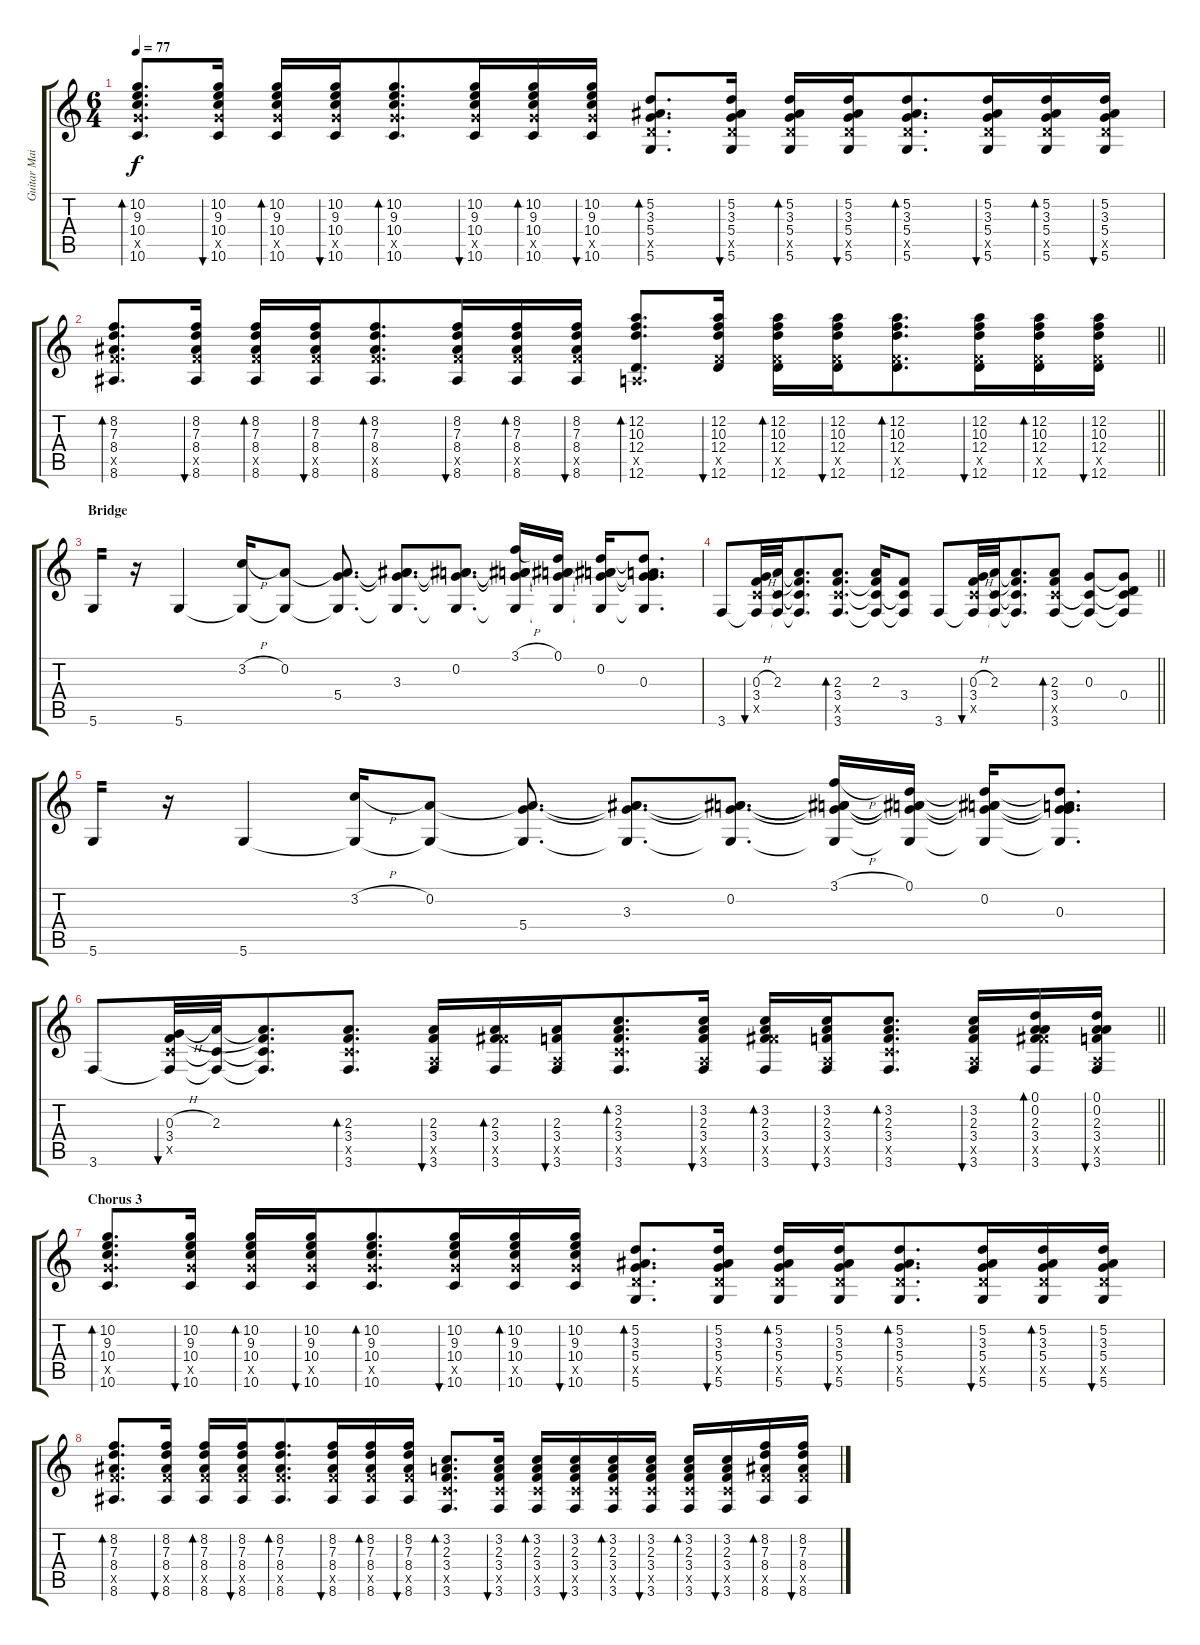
\track ("Guitar Main" "Guitar Mai") {instrument electricguitarclean}
\staff {score tabs}
\tuning (D4 A3 G3 D3 A2 D2) {hide}
\ts (6 4)
\tempo 77
\clef g2
\ks c
(10.2 9.3 10.4 10.5{x} 10.6).8{d bd 60 dy f beam merge} (10.2 9.3 10.4 10.5{x} 10.6).16{bu 60} (10.2 9.3 10.4 10.5{x} 10.6).16{bd 60 beam merge} (10.2 9.3 10.4 10.5{x} 10.6).16{bu 60} (10.2 9.3 10.4 10.5{x} 10.6).8{d bd 60 beam merge} (10.2 9.3 10.4 10.5{x} 10.6).16{bu 60} (10.2 9.3 10.4 10.5{x} 10.6).16{bd 60 beam merge} (10.2 9.3 10.4 10.5{x} 10.6).16{bu 60} (5.2 3.3 5.4 5.5{x} 5.6).8{d bd 60 beam merge} (5.2 3.3 5.4 5.5{x} 5.6).16{bu 60} (5.2 3.3 5.4 5.5{x} 5.6).16{bd 60 beam merge} (5.2 3.3 5.4 5.5{x} 5.6).16{bu 60} (5.2 3.3 5.4 5.5{x} 5.6).8{d bd 60 beam merge} (5.2 3.3 5.4 5.5{x} 5.6).16{bu 60} (5.2 3.3 5.4 5.5{x} 5.6).16{bd 60 beam merge} (5.2 3.3 5.4 5.5{x} 5.6).16{bu 60} |
\barLineRight lightlight
(8.2 7.3 8.4 8.5{x} 8.6).8{d bd 60 beam merge} (8.2 7.3 8.4 8.5{x} 8.6).16{bu 60} (8.2 7.3 8.4 8.5{x} 8.6).16{bd 60 beam merge} (8.2 7.3 8.4 8.5{x} 8.6).16{bu 60} (8.2 7.3 8.4 8.5{x} 8.6).8{d bd 60 beam merge} (8.2 7.3 8.4 8.5{x} 8.6).16{bu 60} (8.2 7.3 8.4 8.5{x} 8.6).16{bd 60 beam merge} (8.2 7.3 8.4 8.5{x} 8.6).16{bu 60} (12.2 10.3 12.4 0.5{x} 12.6).8{d bd 60 beam merge} (12.2 10.3 12.4 8.5{x} 12.6).16{bu 60} (12.2 10.3 12.4 8.5{x} 12.6).16{bd 60 beam merge} (12.2 10.3 12.4 8.5{x} 12.6).16{bu 60} (12.2 10.3 12.4 8.5{x} 12.6).8{d bd 60 beam merge} (12.2 10.3 12.4 8.5{x} 12.6).16{bu 60} (12.2 10.3 12.4 8.5{x} 12.6).16{bd 60 beam merge} (12.2 10.3 12.4 8.5{x} 12.6).16{bu 60} |
\section ("" "Bridge")
5.6.16{beam merge} r.16{beam merge} 5.6.4 (3.2{h} 5.6{t}).16 (0.2 5.6{t}).8 (0.2{t} 5.4 5.6{t}).8{d} (0.2{t} 3.3 5.4{t} 5.6{t}).8{d} (0.2 3.3{t} 5.4{t} 5.6{t}).8{d} (3.1{h} 0.2{t} 3.3{t} 5.4{t} 5.6{t}).16 (0.1 0.2{t} 3.3{t} 5.4{t} 5.6{t}).16 (0.1{t} 0.2 3.3{t} 5.4{t} 5.6{t}).16 (0.1{t} 0.2{t} 0.3 5.4{t} 5.6{t}).8{d} |
\barLineRight lightlight
3.6.8 (0.3{h} 3.4 3.5{x} 3.6{t}).32{bu 60} (2.3 3.5{t} 3.6{t}).32 (2.3{t} 3.4{t} 3.5{t} 3.6{t}).8{d beam merge} (2.3 3.4 3.5{x} 3.6).8{d bd 60} (2.3 3.4{t} 3.5{t} 3.6{t}).16 (3.4 3.5{t} 3.6{t}).8 3.6.8 (0.3{h} 3.4 3.5{x} 3.6{t}).32{bu 60} (2.3 3.5{t} 3.6{t}).32 (2.3{t} 3.4{t} 3.5{t} 3.6{t}).8{d beam merge} (2.3 3.4 3.5{x} 3.6).8{bd 60} (0.3 3.5{t} 3.6{t}).8 (0.3{t} 0.4 3.5{t} 3.6{t}).8 |
5.6.16{beam merge} r.16{beam merge} 5.6.4 (3.2{h} 5.6{t}).16 (0.2 5.6{t}).8 (0.2{t} 5.4 5.6{t}).8{d} (0.2{t} 3.3 5.4{t} 5.6{t}).8{d} (0.2 3.3{t} 5.4{t} 5.6{t}).8{d} (3.1{h} 0.2{t} 3.3{t} 5.4{t} 5.6{t}).16 (0.1 0.2{t} 3.3{t} 5.4{t} 5.6{t}).16 (0.1{t} 0.2 3.3{t} 5.4{t} 5.6{t}).16 (0.1{t} 0.2{t} 0.3 5.4{t} 5.6{t}).8{d} |
\barLineRight lightlight
3.6.8 (0.3{h} 3.4 3.5{x} 3.6{t}).32{bu 60} (2.3 3.5{t} 3.6{t}).32 (2.3{t} 3.4{t} 3.5{t} 3.6{t}).8{d beam merge} (2.3 3.4 3.5{x} 3.6).8{d bd 60} (2.3 3.4 0.5{x} 3.6).16{bu 60} (2.3 3.4 9.5{x} 3.6).16{bd 60} (2.3 3.4 0.5{x} 3.6).16{bu 60 beam merge} (3.2 2.3 3.4 3.5{x} 3.6).8{d bd 60} (3.2 2.3 3.4 0.5{x} 3.6).16{bu 60} (3.2 2.3 3.4 9.5{x} 3.6).16{bd 60} (3.2 2.3 3.4 0.5{x} 3.6).16{bu 60 beam merge} (3.2 2.3 3.4 3.5{x} 3.6).8{d bd 60} (3.2 2.3 3.4 0.5{x} 3.6).16{bu 60} (0.1 0.2 2.3 3.4 9.5{x} 3.6).16{bd 60} (0.1 0.2 2.3 3.4 0.5{x} 3.6).16{bu 60} |
\section ("" "Chorus 3")
(10.2 9.3 10.4 10.5{x} 10.6).8{d bd 60 beam merge} (10.2 9.3 10.4 10.5{x} 10.6).16{bu 60} (10.2 9.3 10.4 10.5{x} 10.6).16{bd 60 beam merge} (10.2 9.3 10.4 10.5{x} 10.6).16{bu 60} (10.2 9.3 10.4 10.5{x} 10.6).8{d bd 60 beam merge} (10.2 9.3 10.4 10.5{x} 10.6).16{bu 60} (10.2 9.3 10.4 10.5{x} 10.6).16{bd 60 beam merge} (10.2 9.3 10.4 10.5{x} 10.6).16{bu 60} (5.2 3.3 5.4 5.5{x} 5.6).8{d bd 60 beam merge} (5.2 3.3 5.4 5.5{x} 5.6).16{bu 60} (5.2 3.3 5.4 5.5{x} 5.6).16{bd 60 beam merge} (5.2 3.3 5.4 5.5{x} 5.6).16{bu 60} (5.2 3.3 5.4 5.5{x} 5.6).8{d bd 60 beam merge} (5.2 3.3 5.4 5.5{x} 5.6).16{bu 60} (5.2 3.3 5.4 5.5{x} 5.6).16{bd 60 beam merge} (5.2 3.3 5.4 5.5{x} 5.6).16{bu 60} |
(8.2 7.3 8.4 8.5{x} 8.6).8{d bd 60 beam merge} (8.2 7.3 8.4 8.5{x} 8.6).16{bu 60} (8.2 7.3 8.4 8.5{x} 8.6).16{bd 60 beam merge} (8.2 7.3 8.4 8.5{x} 8.6).16{bu 60} (8.2 7.3 8.4 8.5{x} 8.6).8{d bd 60 beam merge} (8.2 7.3 8.4 8.5{x} 8.6).16{bu 60} (8.2 7.3 8.4 8.5{x} 8.6).16{bd 60 beam merge} (8.2 7.3 8.4 8.5{x} 8.6).16{bu 60} (3.2 2.3 3.4 3.5{x} 3.6).8{d bd 60 beam merge} (3.2 2.3 3.4 3.5{x} 3.6).16{bu 60} (3.2 2.3 3.4 3.5{x} 3.6).16{bd 60 beam merge} (3.2 2.3 3.4 3.5{x} 3.6).16{bu 60} (3.2 2.3 3.4 3.5{x} 3.6).16{bd 60 beam merge} (3.2 2.3 3.4 3.5{x} 3.6).16{bu 60} (3.2 2.3 3.4 3.5{x} 3.6).16{bd 60 beam merge} (3.2 2.3 3.4 3.5{x} 3.6).16{bu 60} (8.2 7.3 8.4 8.5{x} 8.6).16{bd 60 beam merge} (8.2 7.3 8.4 8.5{x} 8.6).16{bu 60}
